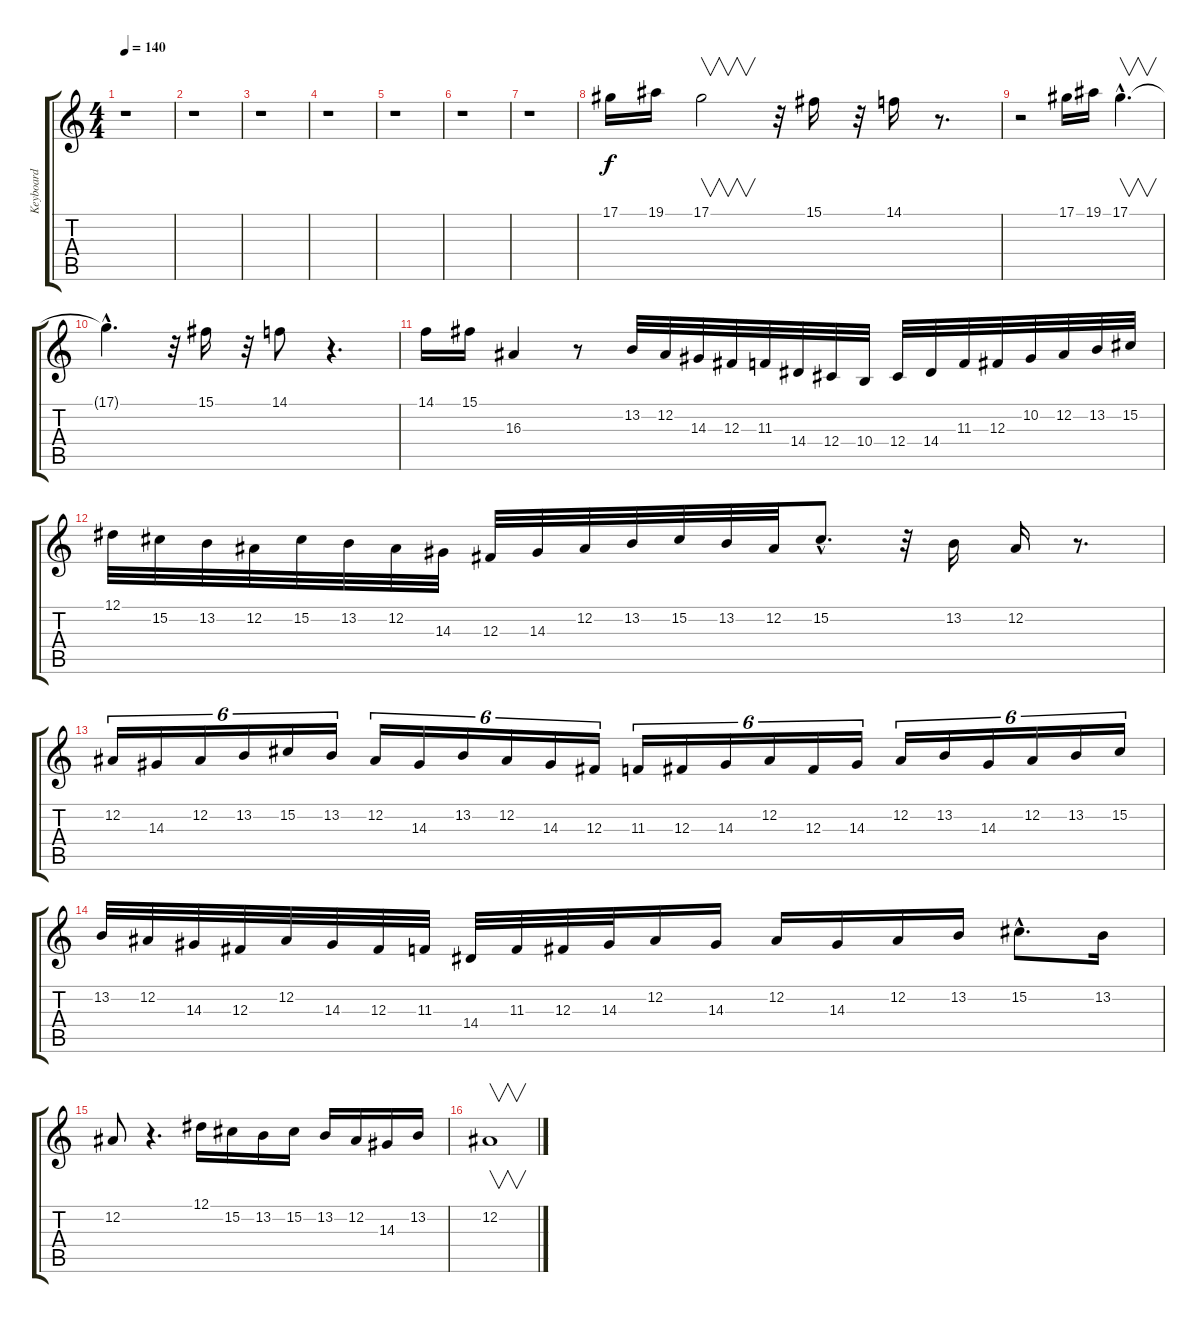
\track ("Keyboard" "Keyboard") {instrument lead2sawtooth}
\staff {score tabs}
\tuning (Eb4 Bb3 Gb3 Db3 Ab2 Eb2) {hide}
\ts (4 4)
\tempo 140
\clef g2
\ks c
r.1{dy f} |
r.1 |
r.1 |
r.1 |
r.1 |
r.1 |
r.1 |
17.1.16 19.1.16 17.1.2{v} r.32 15.1.16 r.32 14.1.16 r.8{d} |
r.2 17.1.16 19.1.16 17.1{hac}.4{v d} |
17.1{hac t}.4{d} r.32 15.1.16 r.32 14.1.8 r.4{d} |
14.1.16 15.1.16 16.3.4 r.8 13.2.32 12.2.32 14.3.32 12.3.32 11.3.32 14.4.32 12.4.32 10.4.32 12.4.32 14.4.32 11.3.32 12.3.32 10.2.32 12.2.32 13.2.32 15.2.32 |
12.1.32 15.2.32 13.2.32 12.2.32 15.2.32 13.2.32 12.2.32 14.3.32 12.3.32 14.3.32 12.2.32 13.2.32 15.2.32 13.2.32 12.2.32 15.2{hac}.8{d} r.32 13.2.16 12.2.16 r.8{d} |
12.2.16{tu (6 4)} 14.3.16{tu (6 4)} 12.2.16{tu (6 4)} 13.2.16{tu (6 4)} 15.2.16{tu (6 4)} 13.2.16{tu (6 4)} 12.2.16{tu (6 4)} 14.3.16{tu (6 4)} 13.2.16{tu (6 4)} 12.2.16{tu (6 4)} 14.3.16{tu (6 4)} 12.3.16{tu (6 4)} 11.3.16{tu (6 4)} 12.3.16{tu (6 4)} 14.3.16{tu (6 4)} 12.2.16{tu (6 4)} 12.3.16{tu (6 4)} 14.3.16{tu (6 4)} 12.2.16{tu (6 4)} 13.2.16{tu (6 4)} 14.3.16{tu (6 4)} 12.2.16{tu (6 4)} 13.2.16{tu (6 4)} 15.2.16{tu (6 4)} |
13.2.32 12.2.32 14.3.32 12.3.32 12.2.32 14.3.32 12.3.32 11.3.32 14.4.32 11.3.32 12.3.32 14.3.32 12.2.16 14.3.16 12.2.16 14.3.16 12.2.16 13.2.16 15.2{hac}.8{d} 13.2.16 |
12.2.8 r.4{d} 12.1.16 15.2.16 13.2.16 15.2.16 13.2.16 12.2.16 14.3.16 13.2.16 |
12.2.1{v}
